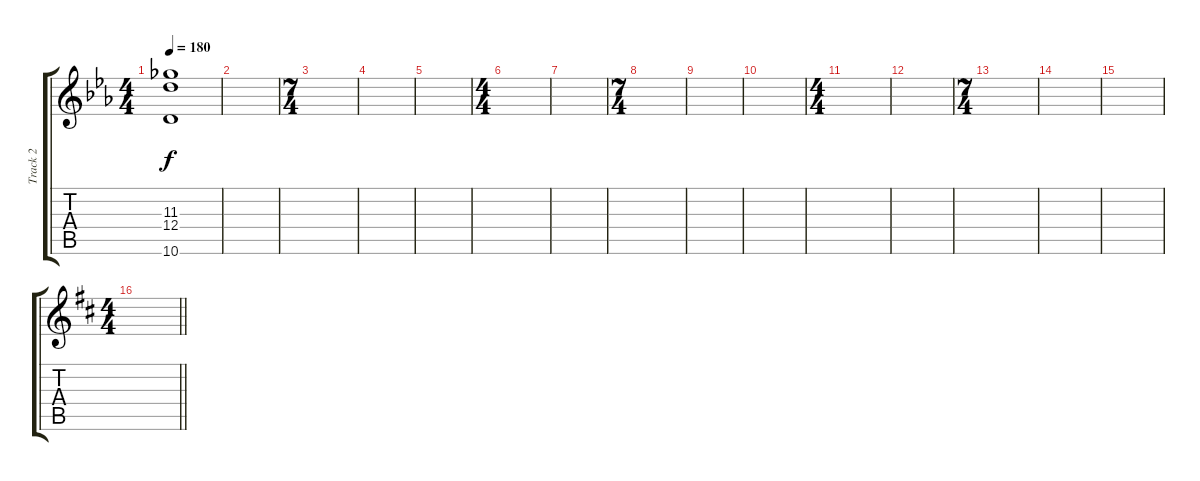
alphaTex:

\track ("Track 2" "Track 2") {instrument overdrivenguitar}
\staff {score tabs}
\tuning (E4 B3 G3 D3 A2 E2) {hide}
\ts (4 4)
\tempo 180
\clef g2
\ks eb
(11.3{t} 12.4{t} 10.6{t}).1{dy f} |
|
\ts (7 4)
|
|
|
\ts (4 4)
|
|
\ts (7 4)
|
|
|
\ts (4 4)
|
|
\ts (7 4)
|
|
|
\ts (4 4)
\barLineRight lightlight
\ks d
